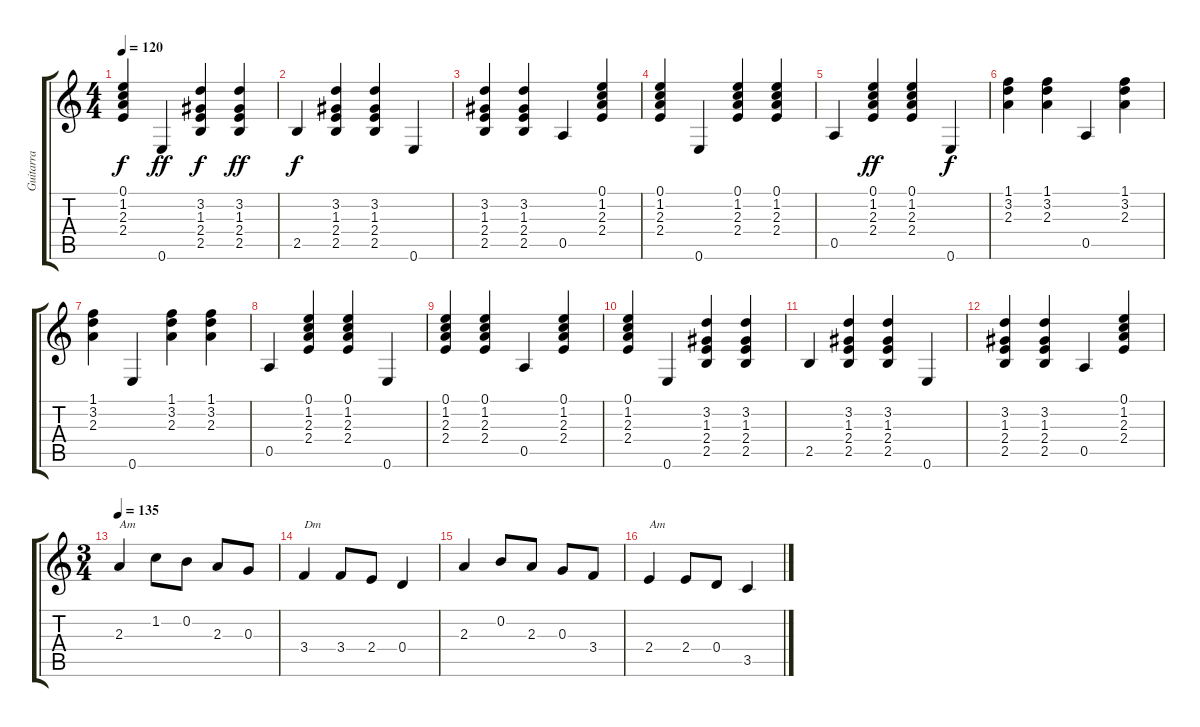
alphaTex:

\track ("Guitarra" "Guitarra") {instrument acousticguitarsteel}
\staff {score tabs}
\tuning (E4 B3 G3 D3 A2 E2) {hide}
\ts (4 4)
\tempo 120
\clef g2
\ks c
(0.1 1.2 2.3 2.4).4{dy f} 0.6.4{dy ff} (3.2 1.3 2.4 2.5).4{dy f} (3.2 1.3 2.4 2.5).4{dy ff} |
2.5.4{dy f} (3.2 1.3 2.4 2.5).4 (3.2 1.3 2.4 2.5).4 0.6.4 |
(3.2 1.3 2.4 2.5).4 (3.2 1.3 2.4 2.5).4 0.5.4 (0.1 1.2 2.3 2.4).4 |
(0.1 1.2 2.3 2.4).4 0.6.4 (0.1 1.2 2.3 2.4).4 (0.1 1.2 2.3 2.4).4 |
0.5.4 (0.1 1.2 2.3 2.4).4{dy ff} (0.1 1.2 2.3 2.4).4 0.6.4{dy f} |
(1.1 3.2 2.3).4 (1.1 3.2 2.3).4 0.5.4 (1.1 3.2 2.3).4 |
(1.1 3.2 2.3).4 0.6.4 (1.1 3.2 2.3).4 (1.1 3.2 2.3).4 |
0.5.4 (0.1 1.2 2.3 2.4).4 (0.1 1.2 2.3 2.4).4 0.6.4 |
(0.1 1.2 2.3 2.4).4 (0.1 1.2 2.3 2.4).4 0.5.4 (0.1 1.2 2.3 2.4).4 |
(0.1 1.2 2.3 2.4).4 0.6.4 (3.2 1.3 2.4 2.5).4 (3.2 1.3 2.4 2.5).4 |
2.5.4 (3.2 1.3 2.4 2.5).4 (3.2 1.3 2.4 2.5).4 0.6.4 |
(3.2 1.3 2.4 2.5).4 (3.2 1.3 2.4 2.5).4 0.5.4 (0.1 1.2 2.3 2.4).4 |
\ts (3 4)
\tempo 135
2.3.4{txt "Am" volume 10 instrument acousticguitarsteel} 1.2.8 0.2.8 2.3.8 0.3.8 |
3.4.4{txt "Dm"} 3.4.8 2.4.8 0.4.4 |
2.3.4 0.2.8 2.3.8 0.3.8 3.4.8 |
2.4.4{txt "Am"} 2.4.8 0.4.8 3.5.4
